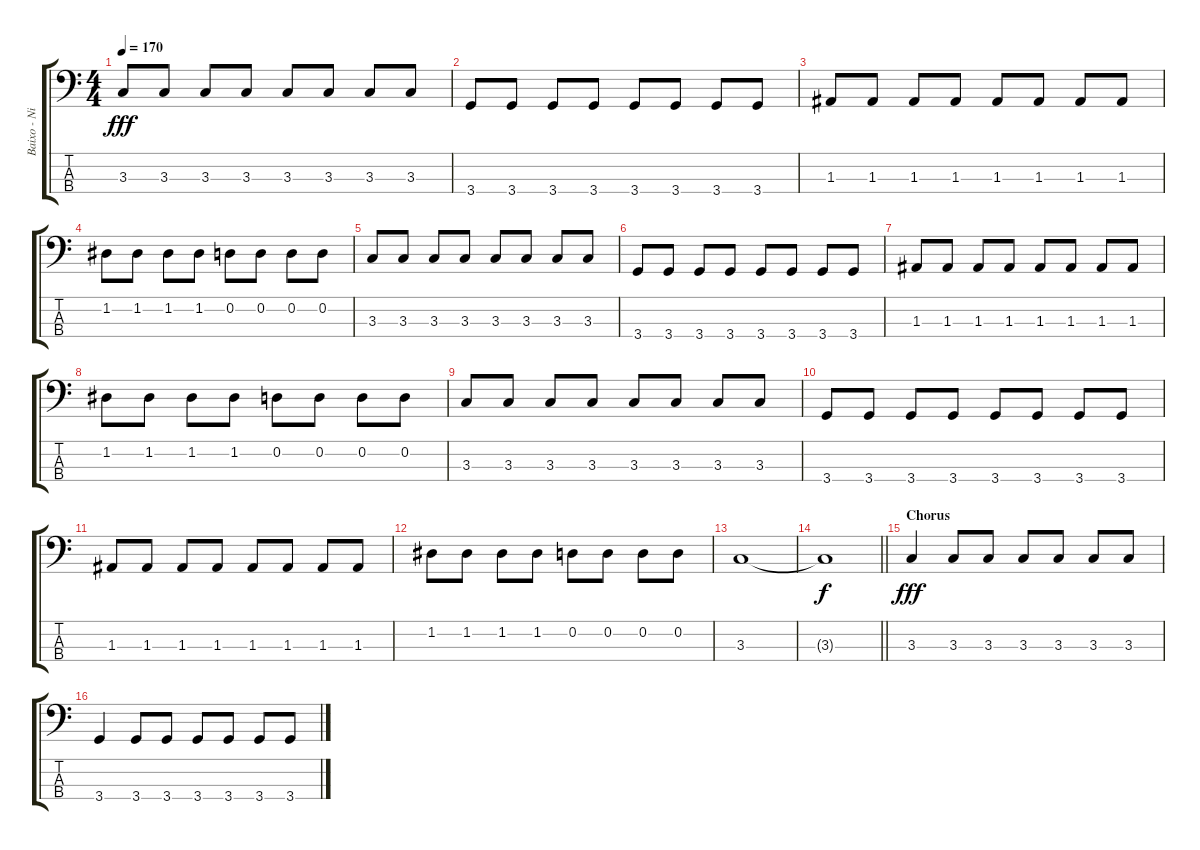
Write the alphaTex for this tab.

\track ("Baixo - Nikola" "Baixo - Ni") {instrument electricbasspick}
\staff {score tabs}
\tuning (G2 D2 A1 E1) {hide}
\ts (4 4)
\tempo 170
\clef f4
\ks c
3.3.8{dy fff} 3.3.8 3.3.8 3.3.8 3.3.8 3.3.8 3.3.8 3.3.8 |
3.4.8 3.4.8 3.4.8 3.4.8 3.4.8 3.4.8 3.4.8 3.4.8 |
1.3.8 1.3.8 1.3.8 1.3.8 1.3.8 1.3.8 1.3.8 1.3.8 |
1.2.8 1.2.8 1.2.8 1.2.8 0.2.8 0.2.8 0.2.8 0.2.8 |
3.3.8 3.3.8 3.3.8 3.3.8 3.3.8 3.3.8 3.3.8 3.3.8 |
3.4.8 3.4.8 3.4.8 3.4.8 3.4.8 3.4.8 3.4.8 3.4.8 |
1.3.8 1.3.8 1.3.8 1.3.8 1.3.8 1.3.8 1.3.8 1.3.8 |
1.2.8 1.2.8 1.2.8 1.2.8 0.2.8 0.2.8 0.2.8 0.2.8 |
3.3.8 3.3.8 3.3.8 3.3.8 3.3.8 3.3.8 3.3.8 3.3.8 |
3.4.8 3.4.8 3.4.8 3.4.8 3.4.8 3.4.8 3.4.8 3.4.8 |
1.3.8 1.3.8 1.3.8 1.3.8 1.3.8 1.3.8 1.3.8 1.3.8 |
1.2.8 1.2.8 1.2.8 1.2.8 0.2.8 0.2.8 0.2.8 0.2.8 |
3.3.1 |
\barLineRight lightlight
3.3{t}.1{dy f} |
\section ("" "Chorus")
3.3.4{dy fff} 3.3.8 3.3.8 3.3.8 3.3.8 3.3.8 3.3.8 |
3.4.4 3.4.8 3.4.8 3.4.8 3.4.8 3.4.8 3.4.8
